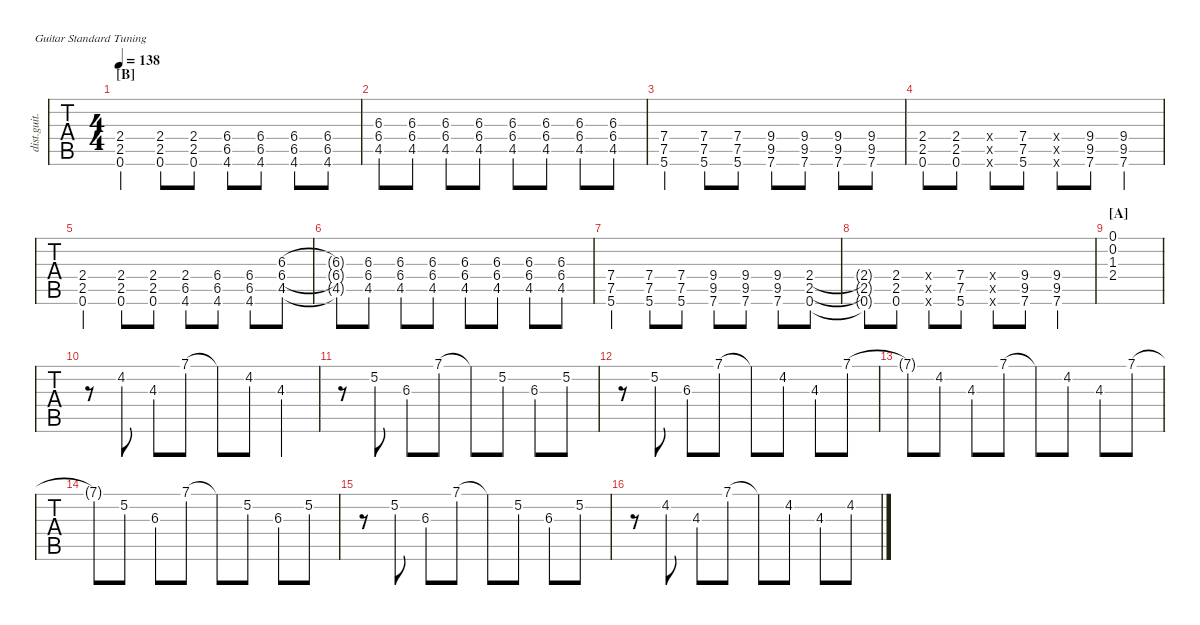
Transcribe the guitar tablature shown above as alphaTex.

\defaultSystemsLayout 4
\hideDynamics
\bracketExtendMode nobrackets
\track ("Distortion Guitar" "dist.guit.") {defaultSystemsLayout 4 instrument distortionguitar}
\staff {tabs}
\tuning (E4 B3 G3 D3 A2 E2)
\ts (4 4)
\section ("B" "")
\tempo 138
\clef g2
\ks c
(2.4 2.5 0.6).4{dy mf} (2.4 0.6 2.5).8 (2.4 2.5 0.6).8 (4.6{acc #} 6.5{acc #} 6.4{acc #}).8 (4.6{acc #} 6.5{acc #} 6.4{acc #}).8 (4.6{acc #} 6.5{acc #} 6.4{acc #}).8 (4.6{acc #} 6.5{acc #} 6.4{acc #}).8 |
(6.4{acc #} 4.5{acc #} 6.3{acc #}).8 (6.4{acc #} 4.5{acc #} 6.3{acc #}).8 (6.4{acc #} 4.5{acc #} 6.3{acc #}).8 (6.4{acc #} 4.5{acc #} 6.3{acc #}).8 (6.4{acc #} 4.5{acc #} 6.3{acc #}).8 (6.4{acc #} 4.5{acc #} 6.3{acc #}).8 (6.4{acc #} 4.5{acc #} 6.3{acc #}).8 (6.4{acc #} 4.5{acc #} 6.3{acc #}).8 |
(7.4 5.6 7.5).4 (7.4 7.5 5.6).8 (7.4 7.5 5.6).8 (9.4 9.5{acc #} 7.6).8 (9.4 9.5{acc #} 7.6).8 (9.4 9.5{acc #} 7.6).8 (9.4 9.5{acc #} 7.6).8 |
(2.4 2.5 0.6).8 (2.4 2.5 0.6).8 (0.4{x} 0.5{x} 0.6{x}).8 (7.4 5.6 7.5).8 (0.4{x} 0.5{x} 0.6{x}).8 (9.4 9.5{acc #} 7.6).8 (9.4{st} 9.5{st acc #} 7.6{st}).4 |
(2.4 2.5 0.6).4 (0.6 2.5 2.4).8 (2.4 2.5 0.6).8 (4.6{acc #} 6.5{acc #} 2.4).8 (6.4{acc #} 6.5{acc #} 4.6{acc #}).8 (4.6{acc #} 6.5{acc #} 6.4{acc #}).8 (4.5{acc #} 6.4{acc #} 6.3{acc #}).8 |
(6.3{t acc #} 6.4{t acc #} 4.5{t acc #}).8 (4.5{acc #} 6.4{acc #} 6.3{acc #}).8 (4.5{acc #} 6.4{acc #} 6.3{acc #}).8 (4.5{acc #} 6.4{acc #} 6.3{acc #}).8 (4.5{acc #} 6.4{acc #} 6.3{acc #}).8 (4.5{acc #} 6.4{acc #} 6.3{acc #}).8 (4.5{acc #} 6.4{acc #} 6.3{acc #}).8 (4.5{acc #} 6.4{acc #} 6.3{acc #}).8 |
(5.6 7.5 7.4).4 (7.4 7.5 5.6).8 (7.4 7.5 5.6).8 (7.6 9.5{acc #} 9.4).8 (7.6 9.5{acc #} 9.4).8 (7.6 9.5{acc #} 9.4).8 (2.4 2.5 0.6).8 |
(0.6{t} 2.5{t} 2.4{t}).8 (2.4 2.5 0.6).8 (0.6{x} 0.5{x} 0.4{x}).8 (7.4 7.5 5.6).8 (0.6{x} 0.5{x} 0.4{x}).8 (9.4 9.5{acc #} 7.6).8 (7.6{st} 9.5{st acc #} 9.4{st}).4 |
\section ("A" "")
(0.1 0.2 1.3{acc #} 2.4).1{instrument electricguitarclean} |
r.8 4.2{acc #}.8 4.3.8 7.1.8 7.1{t}.8 4.2{acc #}.8 4.3.4 |
r.8 5.2.8 6.3{acc #}.8 7.1.8 7.1{t}.8 5.2.8 6.3{acc #}.8 5.2.8 |
r.8 5.2.8 6.3{acc #}.8 7.1.8 7.1{t}.8 4.2{acc #}.8 4.3.8 7.1.8 |
7.1{t}.8 4.2{acc #}.8 4.3.8 7.1.8 7.1{t}.8 4.2{acc #}.8 4.3.8 7.1.8 |
7.1{t}.8 5.2.8 6.3{acc #}.8 7.1.8 7.1{t}.8 5.2.8 6.3{acc #}.8 5.2.8 |
r.8 5.2.8 6.3{acc #}.8 7.1.8 7.1{t}.8 5.2.8 6.3{acc #}.8 5.2.8 |
r.8 4.2{acc #}.8 4.3.8 7.1.8 7.1{t}.8 4.2{acc #}.8 4.3.8 4.2{acc #}.8
